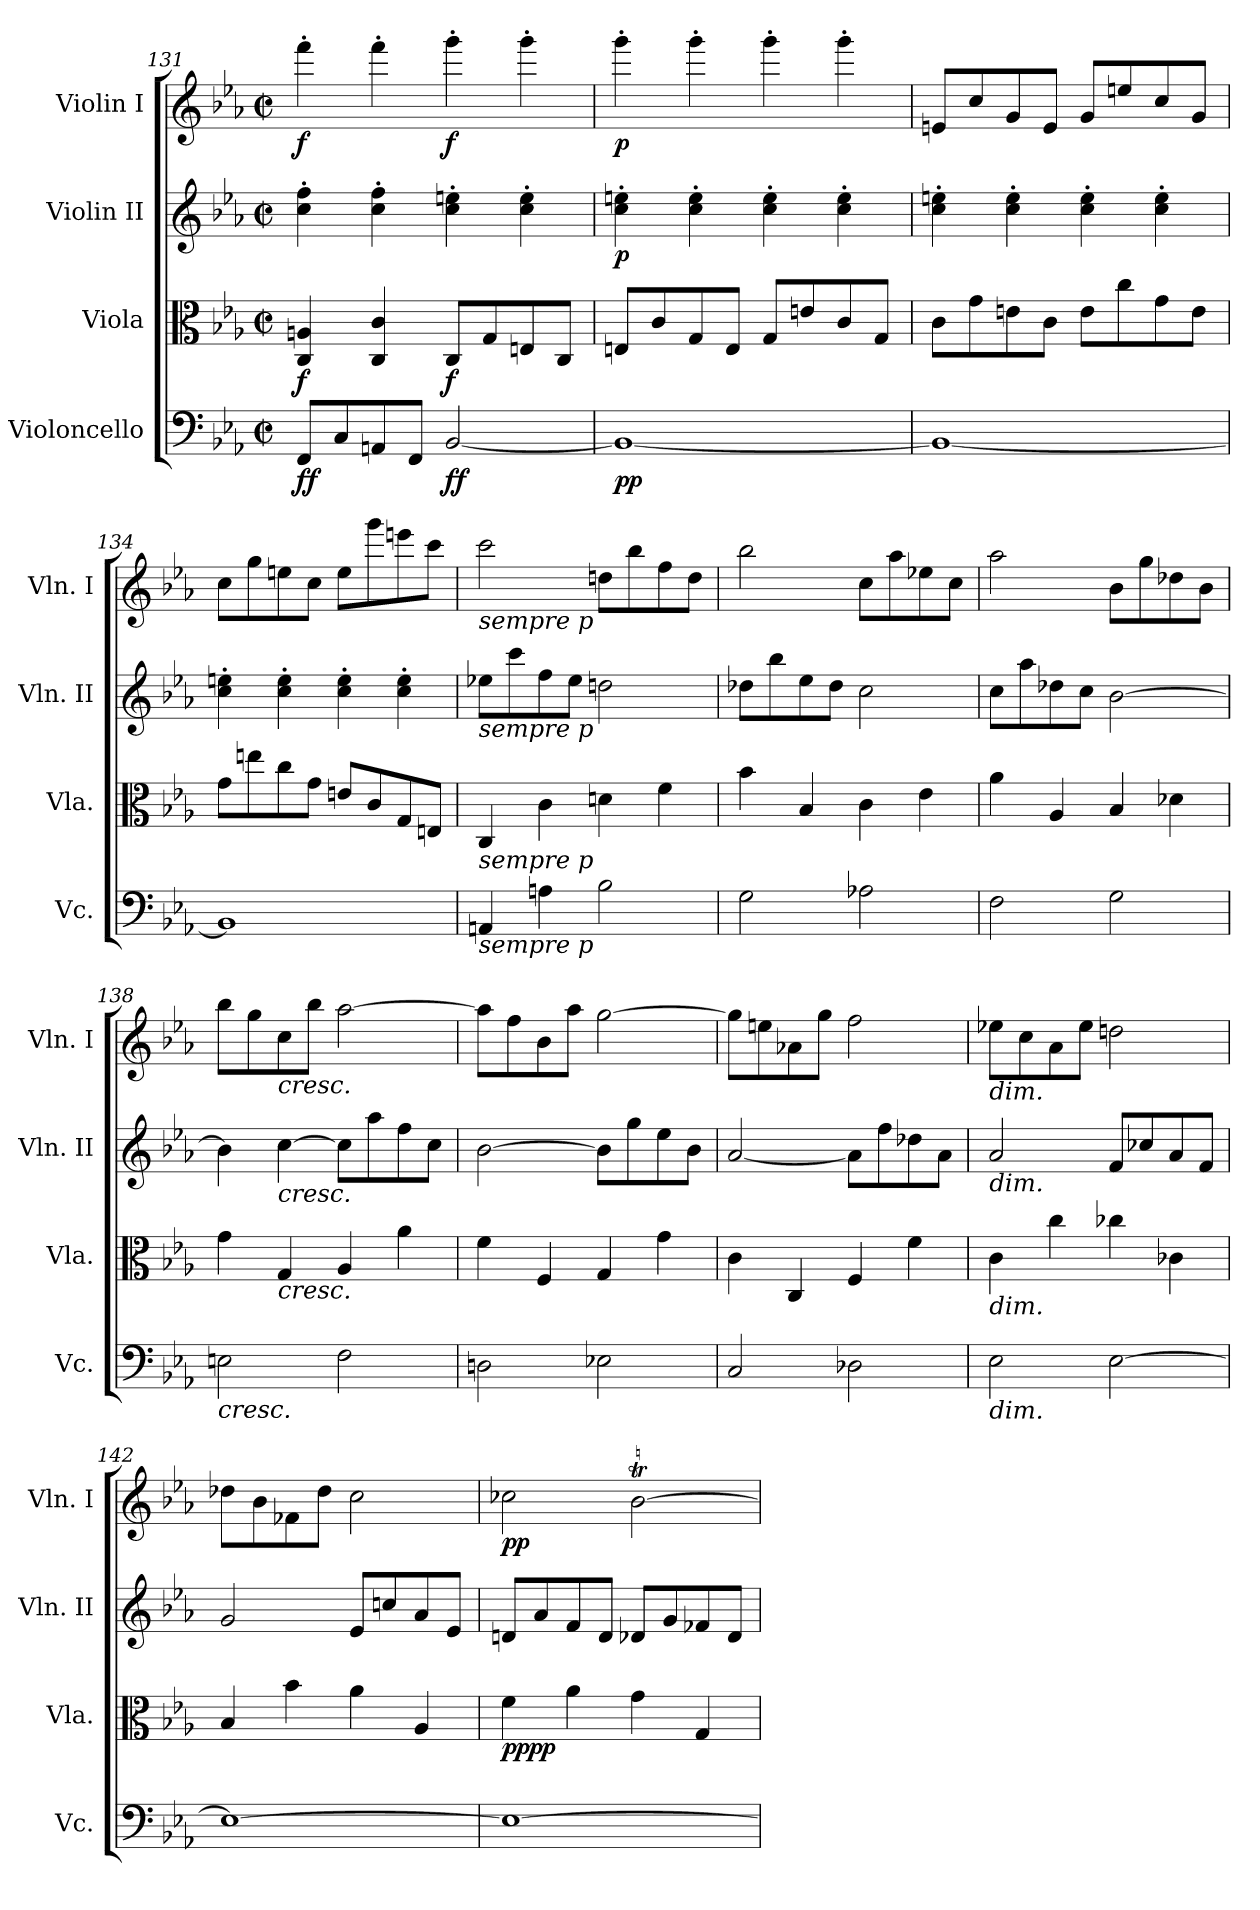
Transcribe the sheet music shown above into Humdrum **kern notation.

**kern	**dynam	**kern	**dynam	**kern	**dynam	**kern	**dynam
*part4	*part4	*part3	*part3	*part2	*part2	*part1	*part1
*staff4	*staff4	*staff3	*staff3	*staff2	*staff2	*staff1	*staff1
*I"Violoncello	*	*I"Viola	*	*I"Violin II	*	*I"Violin I	*
*I'Vc.	*	*I'Vla.	*	*I'Vln. II	*	*I'Vln. I	*
*clefF4	*	*clefC3	*	*clefG2	*	*clefG2	*
*k[b-e-a-]	*	*k[b-e-a-]	*	*k[b-e-a-]	*	*k[b-e-a-]	*
*M2/2	*	*M2/2	*	*M2/2	*	*M2/2	*
*met(c|)	*	*met(c|)	*	*met(c|)	*	*met(c|)	*
=131	=131	=131	=131	=131	=131	=131	=131
!	!LO:DY:b	!	!	!	!	!	!
!	!LO:DY:n=1:b	!	!LO:DY:b	!	!	!	!LO:DY:b
8FF/L	f f	4C/ 4An/	f	4cc\' 4ff\'	.	4fff'\	f
8C/	.	.	.	.	.	.	.
8AAn/	.	4C/ 4c/	.	4cc\' 4ff\'	.	4fff'\	.
8FF/J	.	.	.	.	.	.	.
!	!LO:DY:n=2:b	!	!	!	!	!	!
!	!LO:DY:n=3:b	!	!LO:DY:b	!	!	!	!LO:DY:b
[2BB-/	f f	8C/L	f	4cc\' 4een\'	.	4ggg'\	f
.	.	8G/	.	.	.	.	.
.	.	8En/	.	4cc\' 4ee\'	.	4ggg'\	.
.	.	8C/J	.	.	.	.	.
=132	=132	=132	=132	=132	=132	=132	=132
!	!LO:DY:b	!	!	!	!	!	!
!	!LO:DY:n=1:b	!	!	!	!LO:DY:b	!	!LO:DY:b
1BB-_	p p	8En/L	.	4cc\' 4een\'	p	4ggg'\	p
.	.	8c/	.	.	.	.	.
.	.	8G/	.	4cc\' 4ee\'	.	4ggg'\	.
.	.	8E/J	.	.	.	.	.
.	.	8G/L	.	4cc\' 4ee\'	.	4ggg'\	.
.	.	8en/	.	.	.	.	.
.	.	8c/	.	4cc\' 4ee\'	.	4ggg'\	.
.	.	8G/J	.	.	.	.	.
!!LO:PB:g=z
=133	=133	=133	=133	=133	=133	=133	=133
1BB-_	.	8c\L	.	4cc\' 4een\'	.	8en/L	.
.	.	8g\	.	.	.	8cc/	.
.	.	8en\	.	4cc\' 4ee\'	.	8g/	.
.	.	8c\J	.	.	.	8e/J	.
.	.	8e\L	.	4cc\' 4ee\'	.	8g/L	.
.	.	8cc\	.	.	.	8een/	.
.	.	8g\	.	4cc\' 4ee\'	.	8cc/	.
.	.	8e\J	.	.	.	8g/J	.
=134	=134	=134	=134	=134	=134	=134	=134
1BB-]	.	8g\L	.	4cc\' 4een\'	.	8cc\L	.
.	.	8een\	.	.	.	8gg\	.
.	.	8cc\	.	4cc\' 4ee\'	.	8een\	.
.	.	8g\J	.	.	.	8cc\J	.
.	.	8en/L	.	4cc\' 4ee\'	.	8ee\L	.
.	.	8c/	.	.	.	8ggg\	.
.	.	8G/	.	4cc\' 4ee\'	.	8eeen\	.
.	.	8En/J	.	.	.	8ccc\J	.
=135	=135	=135	=135	=135	=135	=135	=135
!	!	!	!	!	!	!LO:TX:b:i:t=sempre p	!
!	!	!	!	!LO:TX:b:i:t=sempre p	!	!	!
!LO:TX:b:i:t=sempre p	!	!	!	!	!	!	!
!LO:TX:a:i:t=sempre p	!	!	!	!	!	!	!
4AAn/	.	4C/	.	8ee-X\L	.	2ccc\	.
.	.	.	.	8ccc\	.	.	.
4An\	.	4c\	.	8ff\	.	.	.
.	.	.	.	8ee-\J	.	.	.
2B-\	.	4dn\	.	2ddn\	.	8ddn\L	.
.	.	.	.	.	.	8bb-\	.
.	.	4f\	.	.	.	8ff\	.
.	.	.	.	.	.	8dd\J	.
=136	=136	=136	=136	=136	=136	=136	=136
2G\	.	4b-\	.	8dd-X\L	.	2bb-\	.
.	.	.	.	8bb-\	.	.	.
.	.	4B-/	.	8ee-\	.	.	.
.	.	.	.	8dd-\J	.	.	.
2A-X\	.	4c\	.	2cc\	.	8cc\L	.
.	.	.	.	.	.	8aa-\	.
.	.	4e-\	.	.	.	8ee-X\	.
.	.	.	.	.	.	8cc\J	.
!!LO:LB:g=z
=137	=137	=137	=137	=137	=137	=137	=137
2F\	.	4a-\	.	8cc\L	.	2aa-\	.
.	.	.	.	8aa-\	.	.	.
.	.	4A-/	.	8dd-X\	.	.	.
.	.	.	.	8cc\J	.	.	.
2G\	.	4B-/	.	[2b-\	.	8b-\L	.
.	.	.	.	.	.	8gg\	.
.	.	4d-X\	.	.	.	8dd-X\	.
.	.	.	.	.	.	8b-\J	.
=138	=138	=138	=138	=138	=138	=138	=138
!LO:TX:b:i:t=cresc.	!	!	!	!	!	!	!
2En\	.	4g\	.	4b-\]	.	8bb-\L	.
.	.	.	.	.	.	8gg\	.
!	!	!	!	!	!	!LO:TX:b:i:t=cresc.	!
!	!	!	!	!LO:TX:b:i:t=cresc.	!	!	!
!	!	!LO:TX:b:i:t=cresc.	!	!	!	!	!
.	.	4G/	.	[4cc\	.	8cc\	.
.	.	.	.	.	.	8bb-\J	.
2F\	.	4A-/	.	8cc\L]	.	[2aa-\	.
.	.	.	.	8aa-\	.	.	.
.	.	4a-\	.	8ff\	.	.	.
.	.	.	.	8cc\J	.	.	.
=139	=139	=139	=139	=139	=139	=139	=139
2Dn\	.	4f\	.	[2b-\	.	8aa-\L]	.
.	.	.	.	.	.	8ff\	.
.	.	4F/	.	.	.	8b-\	.
.	.	.	.	.	.	8aa-\J	.
2E-X\	.	4G/	.	8b-\L]	.	[2gg\	.
.	.	.	.	8gg\	.	.	.
.	.	4g\	.	8ee-\	.	.	.
.	.	.	.	8b-\J	.	.	.
=140	=140	=140	=140	=140	=140	=140	=140
2C/	.	4c\	.	[2a-/	.	8gg\L]	.
.	.	.	.	.	.	8een\	.
.	.	4C/	.	.	.	8a-X\	.
.	.	.	.	.	.	8gg\J	.
2D-X\	.	4F/	.	8a-\L]	.	2ff\	.
.	.	.	.	8ff\	.	.	.
.	.	4f\	.	8dd-X\	.	.	.
.	.	.	.	8a-\J	.	.	.
!!LO:LB:g=z
=141	=141	=141	=141	=141	=141	=141	=141
!	!	!	!	!	!	!LO:TX:b:i:t=dim.	!
!	!	!	!	!LO:TX:b:i:t=dim.	!	!	!
!	!	!LO:TX:b:i:t=dim.	!	!	!	!	!
!LO:TX:b:i:t=dim.	!	!	!	!	!	!	!
2E-\	.	4c\	.	2a-/	.	8ee-X\L	.
.	.	.	.	.	.	8cc\	.
.	.	4cc\	.	.	.	8a-\	.
.	.	.	.	.	.	8ee-\J	.
[2E-\	.	4cc-X\	.	8f/L	.	2ddn\	.
.	.	.	.	8cc-X/	.	.	.
.	.	4c-X\	.	8a-/	.	.	.
.	.	.	.	8f/J	.	.	.
=142	=142	=142	=142	=142	=142	=142	=142
1E-_	.	4B-/	.	2g/	.	8dd-X\L	.
.	.	.	.	.	.	8b-\	.
.	.	4b-\	.	.	.	8f-X\	.
.	.	.	.	.	.	8dd-\J	.
.	.	4a-\	.	8e-/L	.	2cc\	.
.	.	.	.	8ccn/	.	.	.
.	.	4A-/	.	8a-/	.	.	.
.	.	.	.	8e-/J	.	.	.
=143	=143	=143	=143	=143	=143	=143	=143
!	!	!	!LO:DY:b	!	!	!	!
!	!	!	!LO:DY:n=1:b	!	!	!	!LO:DY:b
1E-_	.	4f\	pp pp	8dn/L	.	2cc-X\	pp
.	.	.	.	8a-/	.	.	.
.	.	4a-\	.	8f/	.	.	.
.	.	.	.	8d/J	.	.	.
.	.	4g\	.	8d-X/L	.	[2b-T\	.
.	.	.	.	8g/	.	.	.
.	.	4G/	.	8f-X/	.	.	.
.	.	.	.	8d-/J	.	.	.
=	=	=	=	=	=	=	=
*-	*-	*-	*-	*-	*-	*-	*-
